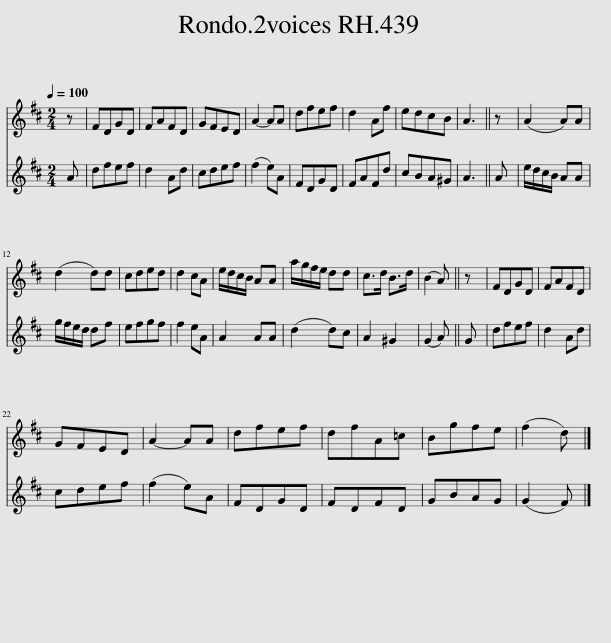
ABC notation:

X:1
%%score 1 2
L:1/8
Q:1/4=100
M:2/4
I:linebreak $
K:D
V:1 treble
V:2 treble
V:1
 z | FDGD | FAFD | GFED | A2- AA | %5
 dfef | d2 Af | edcB | A3 || z | %10
 (A2 A)A |$ (d2 d)d | cded | d2 cA | e/d/c/B/ AA | %15
 a/g/f/e/ dd | c>d B>d | (B2 A) || z | FDGD | %20
 FAFD |$ GFED | A2- AA | dfef | dfA=c | %25
 Bgfe | (f2 d) |] %27
V:2
 A | dfef | d2 Ad | cdef | (f2 e)A | %5
 FDGD | FAFd | cBA^G | A3 || A | %10
 e/d/c/B/ AA |$ g/f/e/d/ df | efgf | f2 eA | A2 AA | %15
 (d2 d)c | A2 ^G2 | (G2 A) || G | dfef | %20
 d2 Ad |$ cdef | (f2 e)A | FDGD | FDFD | %25
 GBAG | (G2 F) |] %27
